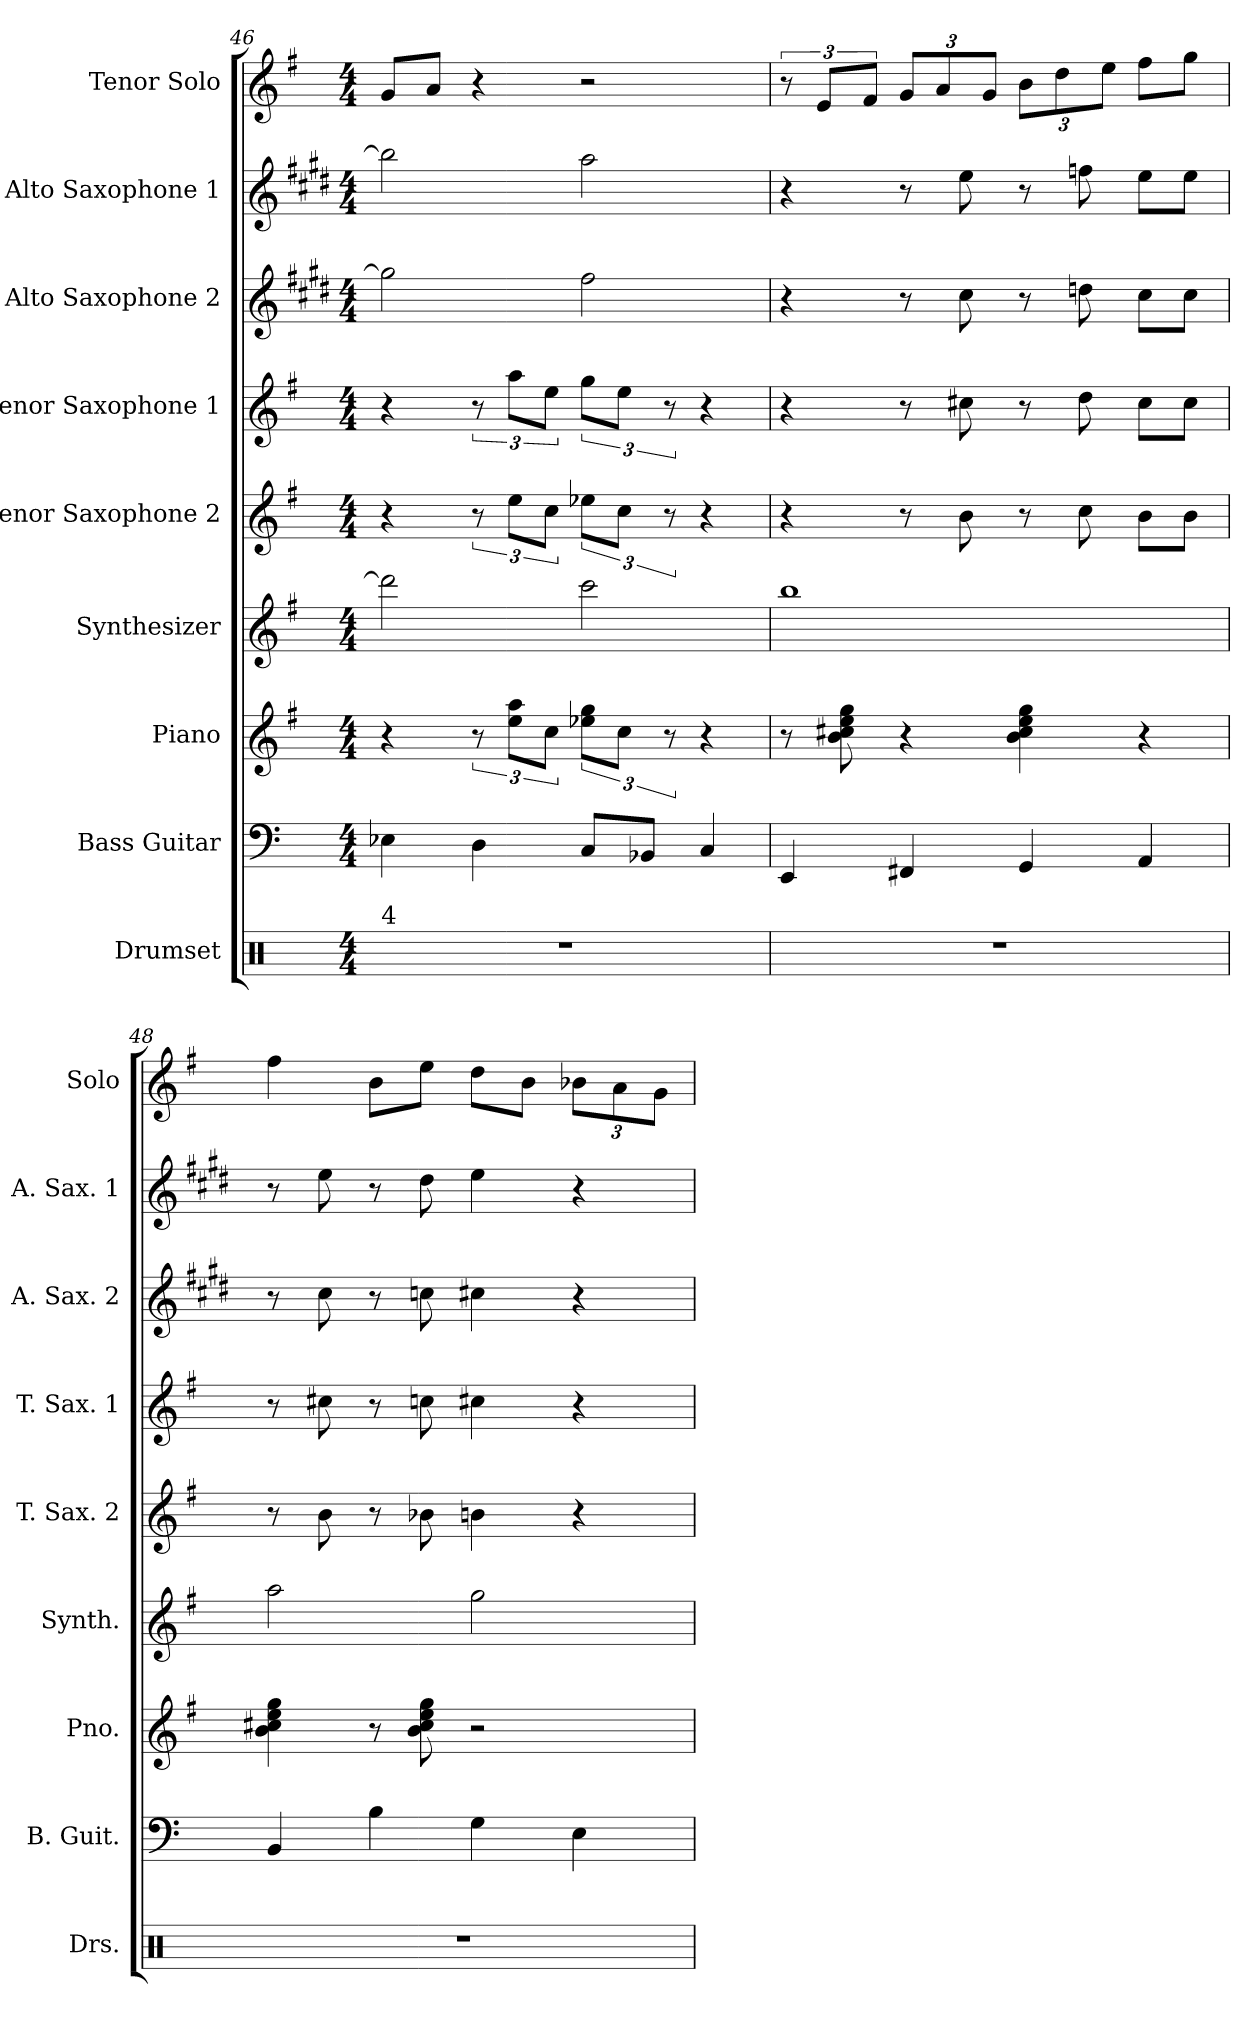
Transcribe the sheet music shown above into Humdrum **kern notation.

**kern	**kern	**kern	**kern	**kern	**kern	**kern	**kern	**kern
*part9	*part8	*part7	*part6	*part5	*part4	*part3	*part2	*part1
*staff9	*staff8	*staff7	*staff6	*staff5	*staff4	*staff3	*staff2	*staff1
*I"Drumset	*I"Bass Guitar	*I"Piano	*I"Synthesizer	*I"Tenor Saxophone 2	*I"Tenor Saxophone 1	*I"Alto Saxophone 2	*I"Alto Saxophone 1	*I"Tenor Solo
*I'Drs.	*I'B. Guit.	*I'Pno.	*I'Synth.	*I'T. Sax. 2	*I'T. Sax. 1	*I'A. Sax. 2	*I'A. Sax. 1	*I'Solo
!!LO:PB:g=z
*clefX	*clefF4	*clefG2	*clefG2	*clefG2	*clefG2	*clefG2	*clefG2	*clefG2
*	*ITrd7c12	*	*	*ITrd8c14	*ITrd8c14	*ITrd5c9	*ITrd5c9	*ITrd8c14
*k[]	*k[]	*k[f#]	*k[f#]	*k[f#]	*k[f#]	*k[f#]	*k[f#]	*k[f#]
*M4/4	*M4/4	*M4/4	*M4/4	*M4/4	*M4/4	*M4/4	*M4/4	*M4/4
=46	=46	=46	=46	=46	=46	=46	=46	=46
!LO:TX:a:t=4	!	!	!	!	!	!	!	!
1r	4EE-X\	4r	2ddd\]	4r	4r	2b\]	2dd\]	8G/L
.	.	.	.	.	.	.	.	8A/J
.	4DD\	12r	.	12r	12r	.	.	4r
.	.	12ee\ 12aa\L	.	12e\L	12a\L	.	.	.
.	.	12cc\J	.	12c\J	12e\J	.	.	.
.	8CC/L	12ee-X\ 12gg\L	2ccc\	12e-X\L	12g\L	2a\	2cc\	2r
.	.	12cc\J	.	12c\J	12e\J	.	.	.
.	8BBB-X/J	.	.	.	.	.	.	.
.	.	12r	.	12r	12r	.	.	.
.	4CC/	4r	.	4r	4r	.	.	.
=47	=47	=47	=47	=47	=47	=47	=47	=47
1r	4EEE/	8r	1bb	4r	4r	4r	4r	12r
.	.	.	.	.	.	.	.	12E/L
.	.	8b\ 8cc#X\ 8ee\ 8gg\	.	.	.	.	.	.
.	.	.	.	.	.	.	.	12F#/J
*	*	*	*	*	*	*	*	*Xbrackettup
.	4FFF#X/	4r	.	8r	8r	8r	8r	12G/L
.	.	.	.	.	.	.	.	12A/
.	.	.	.	8B\	8c#X\	8e\	8g\	.
.	.	.	.	.	.	.	.	12G/J
.	4GGG/	4b\ 4cc#\ 4ee\ 4gg\	.	8r	8r	8r	8r	12B\L
.	.	.	.	.	.	.	.	12d\
.	.	.	.	8c\	8d\	8fn\	8a-X\	.
.	.	.	.	.	.	.	.	12e\J
.	4AAA/	4r	.	8B\L	8c#\L	8e\L	8g\L	8f#\L
.	.	.	.	8B\J	8c#\J	8e\J	8g\J	8g\J
=48	=48	=48	=48	=48	=48	=48	=48	=48
1r	4BBB/	4b\ 4cc#X\ 4ee\ 4gg\	2aa\	8r	8r	8r	8r	4f#\
.	.	.	.	8B\	8c#X\	8e\	8g\	.
.	4BB\	8r	.	8r	8r	8r	8r	8B\L
.	.	8b\ 8cc#\ 8ee\ 8gg\	.	8B-X\	8cn\	8e-X\	8f#\	8e\J
.	4GG\	2r	2gg\	4Bn\	4c#X\	4en\	4g\	8d\L
.	.	.	.	.	.	.	.	8B\J
.	4EE\	.	.	4r	4r	4r	4r	12B-X\L
.	.	.	.	.	.	.	.	12A\
.	.	.	.	.	.	.	.	12G\J
=	=	=	=	=	=	=	=	=
*-	*-	*-	*-	*-	*-	*-	*-	*-
